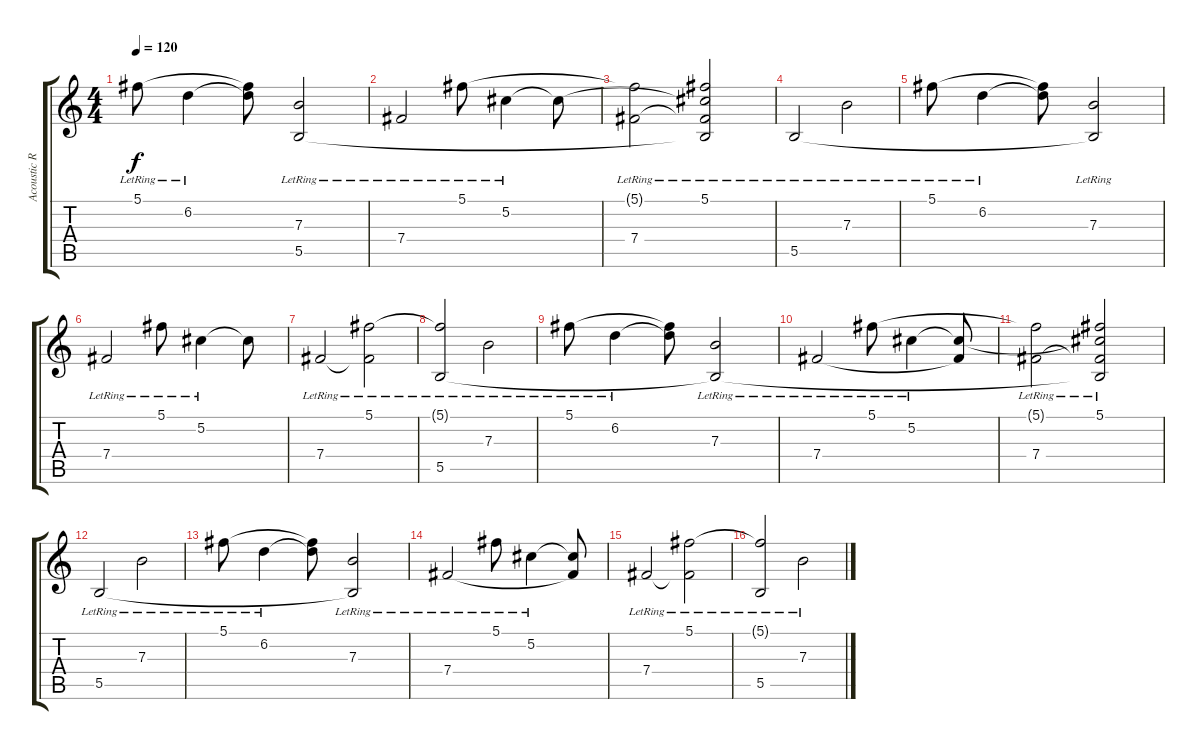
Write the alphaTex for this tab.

\track ("Acoustic Riff" "Acoustic R") {instrument acousticguitarsteel}
\staff {score tabs}
\tuning (Db4 Ab3 E3 B2 Gb2 Db2) {hide}
\ts (4 4)
\tempo 120
\clef g2
\ks c
5.1{lr}.8{dy f} 6.2{lr}.4 (5.1{t} 6.2{t}).8 (7.3{lr} 5.5{t}).2 |
7.4{lr}.2 5.1{lr}.8 5.2{lr}.4 5.2{t}.8 |
(5.1{t} 7.4{lr}).2 (5.1{lr} 5.2{t} 7.4{t} 5.5{t}).2 |
5.5{lr}.2 7.3{lr}.2 |
5.1{lr}.8 6.2{lr}.4 (5.1{t} 6.2{t}).8 (7.3{lr} 5.5{t}).2 |
7.4{lr}.2 5.1{lr}.8 5.2{lr}.4 5.2{t}.8 |
7.4{lr}.2 (5.1{lr} 7.4{t}).2 |
(5.1{t} 5.5{lr}).2 7.3{lr}.2 |
5.1{lr}.8 6.2{lr}.4 (5.1{t} 6.2{t}).8 (7.3{lr} 5.5{t}).2 |
7.4{lr}.2 5.1{lr}.8 5.2{lr}.4 (5.2{t} 7.4{t}).8 |
(5.1{t} 7.4{lr}).2 (5.1{lr} 5.2{t} 7.4{t} 5.5{t}).2 |
5.5{lr}.2 7.3{lr}.2 |
5.1{lr}.8 6.2{lr}.4 (5.1{t} 6.2{t}).8 (7.3{lr} 5.5{t}).2 |
7.4{lr}.2 5.1{lr}.8 5.2{lr}.4 (5.2{t} 7.4{t}).8 |
7.4{lr}.2 (5.1{lr} 7.4{t}).2 |
(5.1{t} 5.5{lr}).2 7.3{lr}.2
